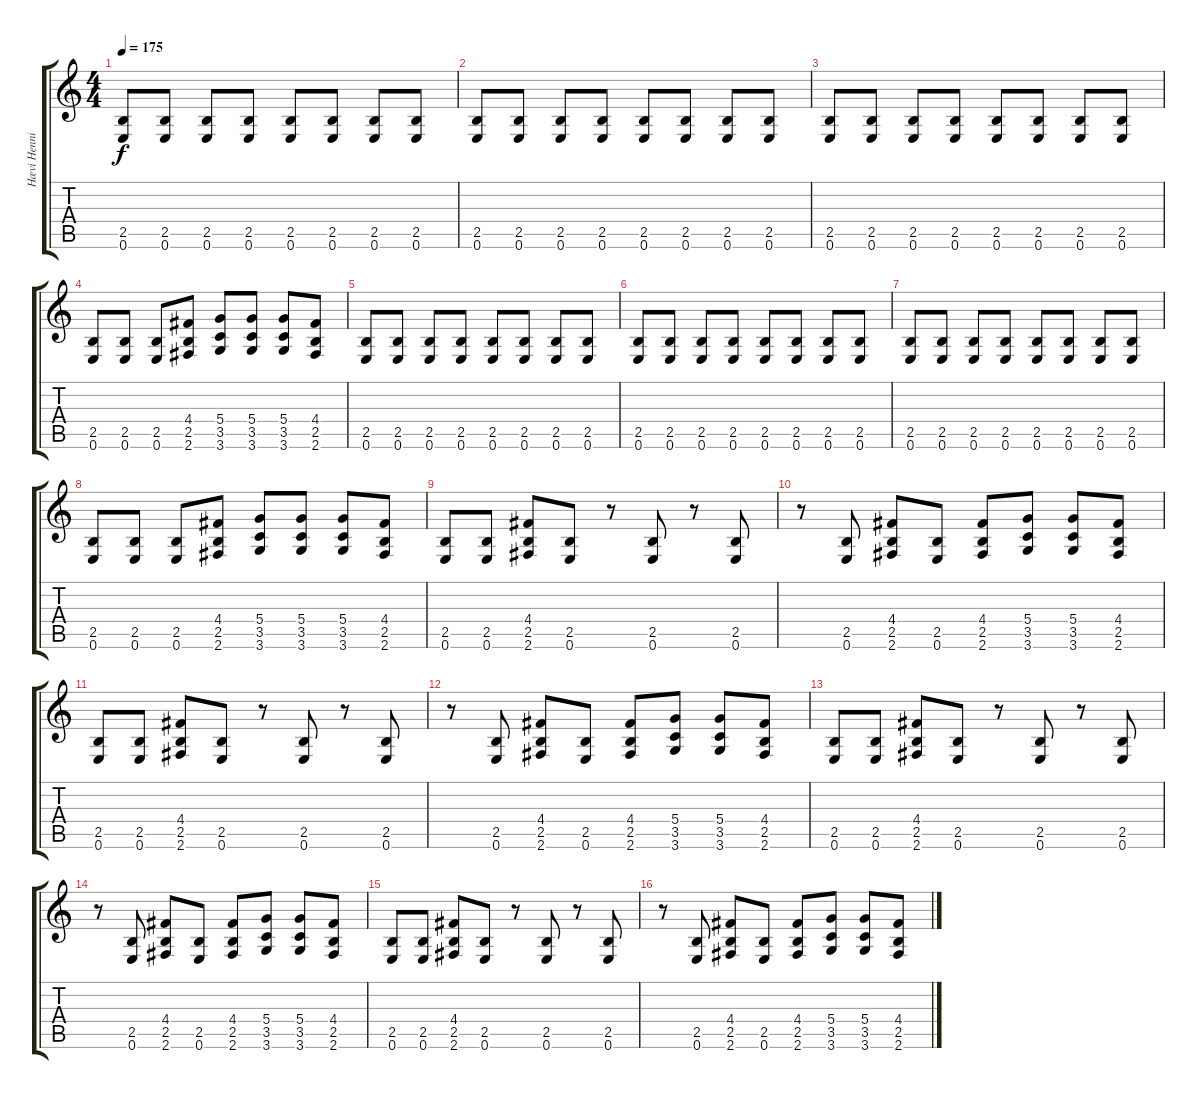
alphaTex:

\track ("Hævi Henning" "Hævi Henni") {instrument distortionguitar}
\staff {score tabs}
\tuning (E4 B3 G3 D3 A2 E2) {hide}
\ts (4 4)
\tempo 175
\clef g2
\ks c
(2.5 0.6).8{dy f} (2.5 0.6).8 (2.5 0.6).8 (2.5 0.6).8 (2.5 0.6).8 (2.5 0.6).8 (2.5 0.6).8 (2.5 0.6).8 |
(2.5 0.6).8 (2.5 0.6).8 (2.5 0.6).8 (2.5 0.6).8 (2.5 0.6).8 (2.5 0.6).8 (2.5 0.6).8 (2.5 0.6).8 |
(2.5 0.6).8 (2.5 0.6).8 (2.5 0.6).8 (2.5 0.6).8 (2.5 0.6).8 (2.5 0.6).8 (2.5 0.6).8 (2.5 0.6).8 |
(2.5 0.6).8 (2.5 0.6).8 (2.5 0.6).8 (4.4 2.5 2.6).8 (5.4 3.5 3.6).8 (5.4 3.5 3.6).8 (5.4 3.5 3.6).8 (4.4 2.5 2.6).8 |
(2.5 0.6).8 (2.5 0.6).8 (2.5 0.6).8 (2.5 0.6).8 (2.5 0.6).8 (2.5 0.6).8 (2.5 0.6).8 (2.5 0.6).8 |
(2.5 0.6).8 (2.5 0.6).8 (2.5 0.6).8 (2.5 0.6).8 (2.5 0.6).8 (2.5 0.6).8 (2.5 0.6).8 (2.5 0.6).8 |
(2.5 0.6).8 (2.5 0.6).8 (2.5 0.6).8 (2.5 0.6).8 (2.5 0.6).8 (2.5 0.6).8 (2.5 0.6).8 (2.5 0.6).8 |
(2.5 0.6).8 (2.5 0.6).8 (2.5 0.6).8 (4.4 2.5 2.6).8 (5.4 3.5 3.6).8 (5.4 3.5 3.6).8 (5.4 3.5 3.6).8 (4.4 2.5 2.6).8 |
(2.5 0.6).8 (2.5 0.6).8 (4.4 2.5 2.6).8 (2.5 0.6).8 r.8 (2.5 0.6).8 r.8 (2.5 0.6).8 |
r.8 (2.5 0.6).8 (4.4 2.5 2.6).8 (2.5 0.6).8 (4.4 2.5 2.6).8 (5.4 3.5 3.6).8 (5.4 3.5 3.6).8 (4.4 2.5 2.6).8 |
(2.5 0.6).8 (2.5 0.6).8 (4.4 2.5 2.6).8 (2.5 0.6).8 r.8 (2.5 0.6).8 r.8 (2.5 0.6).8 |
r.8 (2.5 0.6).8 (4.4 2.5 2.6).8 (2.5 0.6).8 (4.4 2.5 2.6).8 (5.4 3.5 3.6).8 (5.4 3.5 3.6).8 (4.4 2.5 2.6).8 |
(2.5 0.6).8 (2.5 0.6).8 (4.4 2.5 2.6).8 (2.5 0.6).8 r.8 (2.5 0.6).8 r.8 (2.5 0.6).8 |
r.8 (2.5 0.6).8 (4.4 2.5 2.6).8 (2.5 0.6).8 (4.4 2.5 2.6).8 (5.4 3.5 3.6).8 (5.4 3.5 3.6).8 (4.4 2.5 2.6).8 |
(2.5 0.6).8 (2.5 0.6).8 (4.4 2.5 2.6).8 (2.5 0.6).8 r.8 (2.5 0.6).8 r.8 (2.5 0.6).8 |
r.8 (2.5 0.6).8 (4.4 2.5 2.6).8 (2.5 0.6).8 (4.4 2.5 2.6).8 (5.4 3.5 3.6).8 (5.4 3.5 3.6).8 (4.4 2.5 2.6).8
